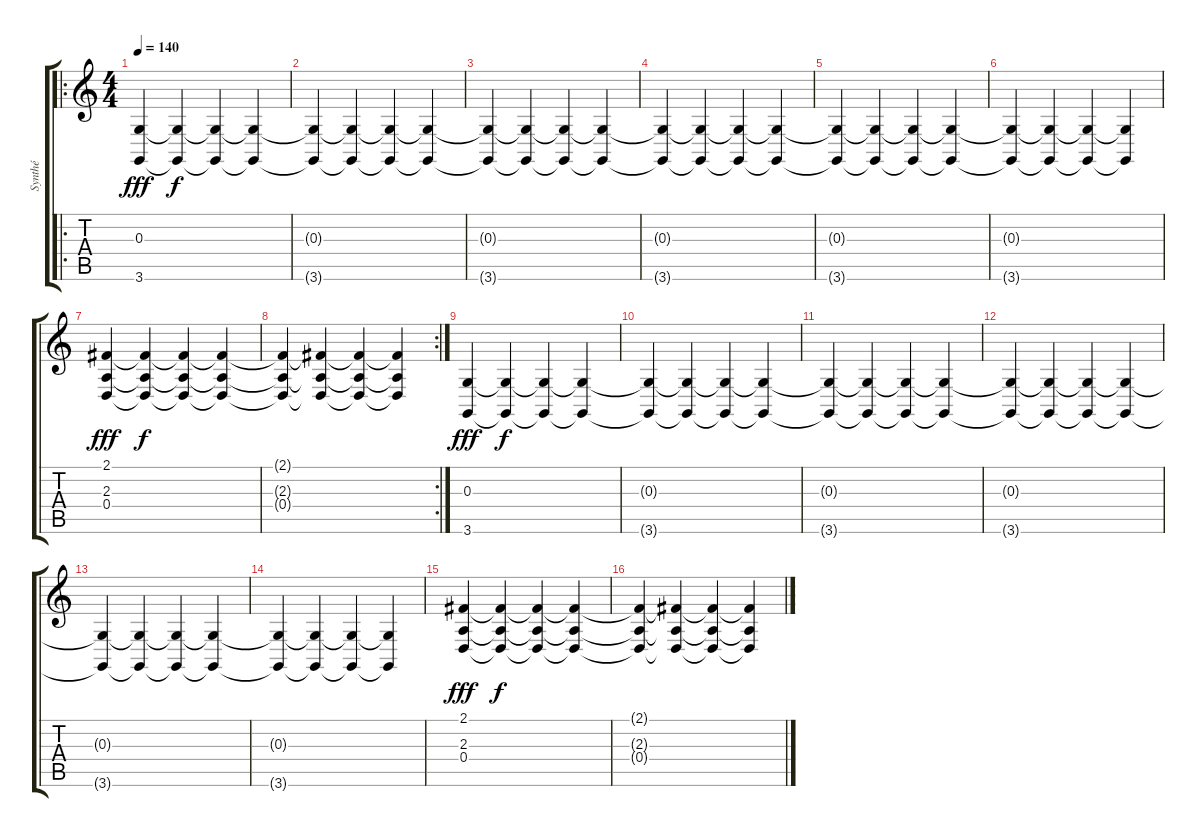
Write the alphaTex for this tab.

\track ("Synthé" "Synthé") {instrument pad8sweep}
\staff {score tabs}
\tuning (E4 B3 G3 D3 A2 E2) {hide}
\ro
\ts (4 4)
\tempo 140
\clef g2
\ks c
(0.3 3.6).4{dy fff volume 9} (0.3{t} 3.6{t}).4{dy f} (0.3{t} 3.6{t}).4 (0.3{t} 3.6{t}).4 |
(0.3{t} 3.6{t}).4 (0.3{t} 3.6{t}).4 (0.3{t} 3.6{t}).4 (0.3{t} 3.6{t}).4 |
(0.3{t} 3.6{t}).4 (0.3{t} 3.6{t}).4 (0.3{t} 3.6{t}).4 (0.3{t} 3.6{t}).4 |
(0.3{t} 3.6{t}).4 (0.3{t} 3.6{t}).4 (0.3{t} 3.6{t}).4 (0.3{t} 3.6{t}).4 |
(0.3{t} 3.6{t}).4 (0.3{t} 3.6{t}).4 (0.3{t} 3.6{t}).4 (0.3{t} 3.6{t}).4 |
(0.3{t} 3.6{t}).4 (0.3{t} 3.6{t}).4 (0.3{t} 3.6{t}).4 (0.3{t} 3.6{t}).4 |
(2.1 2.3 0.4).4{dy fff} (2.1{t} 2.3{t} 0.4{t}).4{dy f} (2.1{t} 2.3{t} 0.4{t}).4 (2.1{t} 2.3{t} 0.4{t}).4 |
\rc 2
(2.1{t} 2.3{t} 0.4{t}).4 (2.1{t} 2.3{t} 0.4{t}).4 (2.1{t} 2.3{t} 0.4{t}).4 (2.1{t} 2.3{t} 0.4{t}).4 |
(0.3 3.6).4{dy fff balance 13} (0.3{t} 3.6{t}).4{dy f balance 12} (0.3{t} 3.6{t}).4{balance 11} (0.3{t} 3.6{t}).4{balance 10} |
(0.3{t} 3.6{t}).4{balance 9} (0.3{t} 3.6{t}).4{balance 8} (0.3{t} 3.6{t}).4 (0.3{t} 3.6{t}).4 |
(0.3{t} 3.6{t}).4 (0.3{t} 3.6{t}).4 (0.3{t} 3.6{t}).4 (0.3{t} 3.6{t}).4 |
(0.3{t} 3.6{t}).4 (0.3{t} 3.6{t}).4 (0.3{t} 3.6{t}).4 (0.3{t} 3.6{t}).4 |
(0.3{t} 3.6{t}).4 (0.3{t} 3.6{t}).4 (0.3{t} 3.6{t}).4 (0.3{t} 3.6{t}).4 |
(0.3{t} 3.6{t}).4 (0.3{t} 3.6{t}).4 (0.3{t} 3.6{t}).4 (0.3{t} 3.6{t}).4 |
(2.1 2.3 0.4).4{dy fff volume 6} (2.1{t} 2.3{t} 0.4{t}).4{dy f volume 5} (2.1{t} 2.3{t} 0.4{t}).4{volume 6} (2.1{t} 2.3{t} 0.4{t}).4{volume 7} |
(2.1{t} 2.3{t} 0.4{t}).4{volume 9} (2.1{t} 2.3{t} 0.4{t}).4 (2.1{t} 2.3{t} 0.4{t}).4 (2.1{t} 2.3{t} 0.4{t}).4
